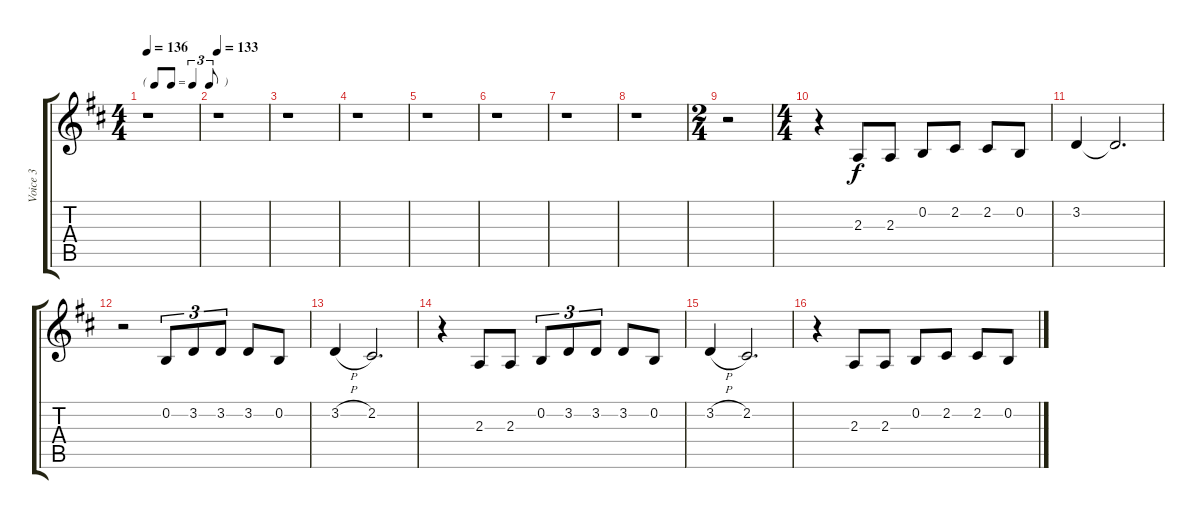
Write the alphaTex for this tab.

\track ("Voice 3" "Voice 3") {instrument sopranosax}
\staff {score tabs}
\tuning (E4 B3 G3 D3 A2 E2) {hide}
\ts (4 4)
\tf triplet8th
\tempo 136
\clef g2
\ks d
r.1{dy f} |
\tempo 133
r.1 |
r.1 |
r.1 |
r.1 |
r.1 |
r.1 |
r.1 |
\ts (2 4)
r.2 |
\ts (4 4)
r.4 2.3.8 2.3.8 0.2.8 2.2.8 2.2.8 0.2.8 |
3.2.4 3.2{t}.2{d} |
r.2 0.2.8{tu (3 2)} 3.2.8{tu (3 2)} 3.2.8{tu (3 2)} 3.2.8 0.2.8 |
3.2{h}.4 2.2.2{d} |
r.4 2.3.8 2.3.8 0.2.8{tu (3 2)} 3.2.8{tu (3 2)} 3.2.8{tu (3 2)} 3.2.8 0.2.8 |
3.2{h}.4 2.2.2{d} |
r.4 2.3.8 2.3.8 0.2.8 2.2.8 2.2.8 0.2.8
